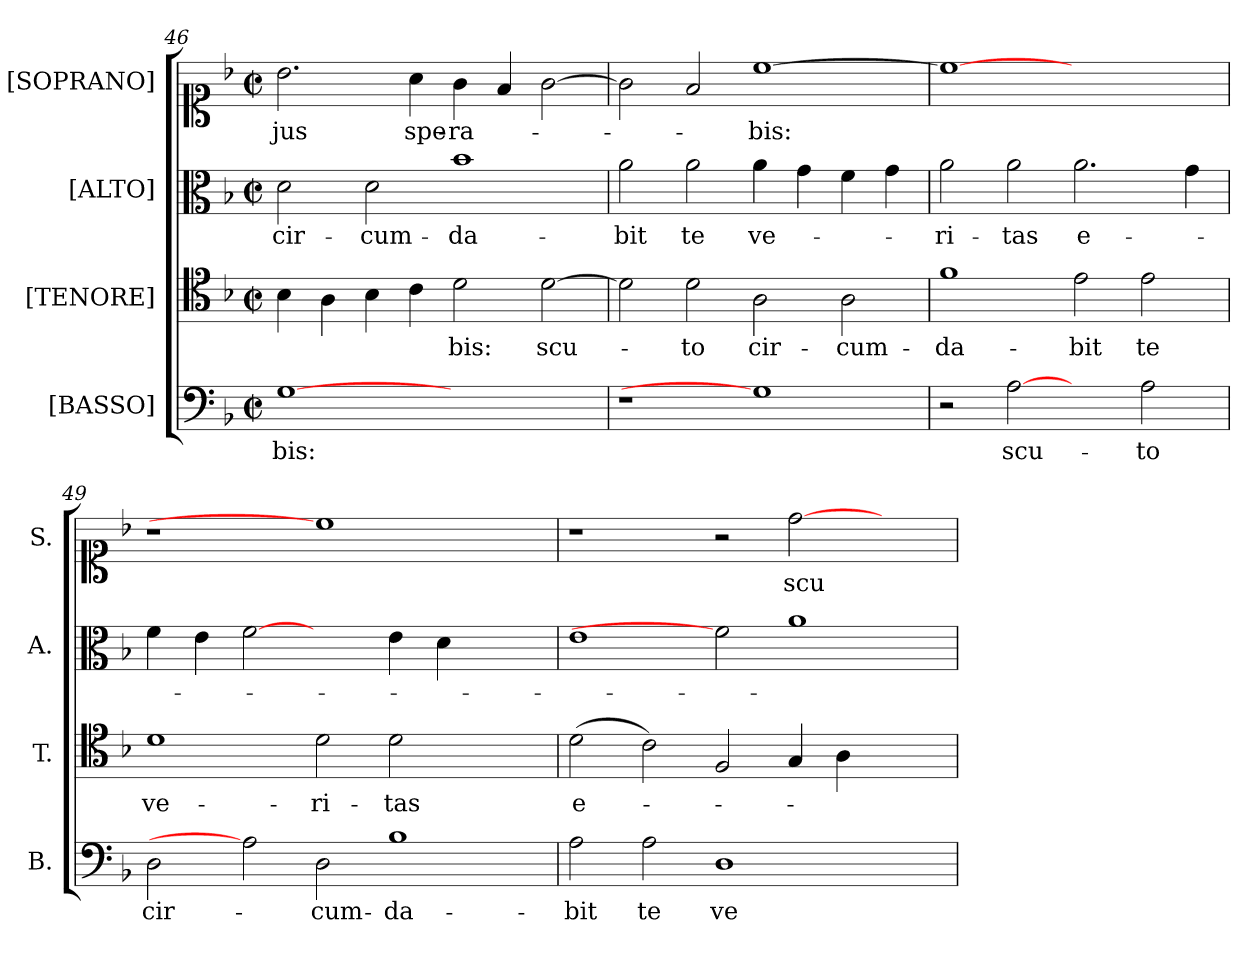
**kern	**text	**kern	**text	**kern	**text	**kern	**text
*part4	*part4	*part3	*part3	*part2	*part2	*part1	*part1
*staff4	*staff4	*staff3	*staff3	*staff2	*staff2	*staff1	*staff1
*I"[BASSO]	*	*I"[TENORE]	*	*I"[ALTO]	*	*I"[SOPRANO]	*
*I'B.	*	*I'T.	*	*I'A.	*	*I'S.	*
*clefF4	*	*clefC4	*	*clefC3	*	*clefC1	*
*k[b-]	*	*k[b-]	*	*k[b-]	*	*k[b-]	*
*d:	*	*d:	*	*d:	*	*d:	*
*M2/2	*	*M2/2	*	*M2/2	*	*M2/2	*
*met(c|)	*	*met(c|)	*	*met(c|)	*	*met(c|)	*
=46	=46	=46	=46	=46	=46	=46	=46
!	!LO:LY:b:color=#000000	!	!	!	!	!	!
!	!	!	!	!	!LO:LY:b:color=#000000	!	!
!	!	!	!	!	!	!	!LO:LY:b:color=#000000
[1Gi	-bis:	4B-i\	.	2di\	cir-	2.b-i\	-jus
.	.	4Ai\	.	.	.	.	.
!	!	!	!	!	!LO:LY:b:color=#000000	!	!
.	.	4B-i\	.	2di\	-cum-	.	.
!	!	!	!	!	!	!	!LO:LY:b:color=#000000
.	.	4ci\	.	.	.	4ai\	spe-
!	!	!	!LO:LY:b:color=#000000	!	!	!	!
!	!	!	!	!	!LO:LY:b:color=#000000	!	!
!	!	!	!	!	!	!	!LO:LY:b:color=#000000
1ryy	.	2di\	-bis:	1b-i	-da-	4gi\	-ra-
.	.	.	.	.	.	4fi/	.
!	!	!	!LO:LY:b:color=#000000	!	!	!	!
.	.	[>2di\	scu-	.	.	[>2gi\	.
=47	=47	=47	=47	=47	=47	=47	=47
!LO:N:vis=1	!	!	!	!	!	!	!
!	!	!	!	!	!LO:LY:b:color=#000000	!	!
1r	.	2di\]	.	2ai\	-bit	2gi\]	.
!	!	!	!LO:LY:b:color=#000000	!	!	!	!
!	!	!	!	!	!LO:LY:b:color=#000000	!	!
.	.	2di\	-to	2ai\	te	2fi/	.
!	!	!	!LO:LY:b:color=#000000	!	!	!	!
!	!	!	!	!	!LO:LY:b:color=#000000	!	!
!	!	!	!	!	!	!	!LO:LY:b:color=#000000
1Gi]	.	2Ai\	cir-	4ai\	ve-	[>1cci	-bis:
.	.	.	.	4gi\	.	.	.
!	!	!	!LO:LY:b:color=#000000	!	!	!	!
.	.	2Ai\	-cum-	4fi\	.	.	.
.	.	.	.	4gi\	.	.	.
=48	=48	=48	=48	=48	=48	=48	=48
!	!	!	!LO:LY:b:color=#000000	!	!	!	!
!	!	!	!	!	!LO:LY:b:color=#000000	!	!
2r	.	1fi	-da-	2ai\	-ri-	1cci_>	.
!	!LO:LY:b:color=#000000	!	!	!	!	!	!
!	!	!	!	!	!LO:LY:b:color=#000000	!	!
[2Ai	scu-	.	.	2ai\	-tas	.	.
!	!	!	!LO:LY:b:color=#000000	!	!	!	!
!	!	!	!	!	!LO:LY:b:color=#000000	!	!
2ryy	.	2ei\	-bit	2.ai\	e-	1ryy	.
!	!LO:LY:b:color=#000000	!	!	!	!	!	!
!	!	!	!LO:LY:b:color=#000000	!	!	!	!
2Ai\	-to	2ei\	te	.	.	.	.
.	.	.	.	4gi\	.	.	.
!!LO:PB:g=z
=49	=49	=49	=49	=49	=49	=49	=49
!	!LO:LY:b:color=#000000	!	!	!	!	!	!
!	!	!	!LO:LY:b:color=#000000	!	!	!LO:N:vis=1	!
2Di\	cir-	1di	ve-	4fi\	.	1r	.
.	.	.	.	4ei\	.	.	.
2Ai]	.	.	.	[2fi	.	.	.
!	!LO:LY:b:color=#000000	!	!	!	!	!	!
!	!	!	!LO:LY:b:color=#000000	!	!	!	!
2Di\	-cum-	2di\	-ri-	2ryy	.	1cci]	.
!	!LO:LY:b:color=#000000	!	!	!	!	!	!
!	!	!	!LO:LY:b:color=#000000	!	!	!	!
1B-i	-da-	2di\	-tas	4ei\	.	.	.
.	.	.	.	4di\	.	.	.
.	.	2ryy	.	2ryy	.	2ryy	.
=50	=50	=50	=50	=50	=50	=50	=50
!	!LO:LY:b:color=#000000	!	!	!	!	!	!
!	!	!	!LO:LY:b:color=#000000	!	!	!	!
2Ai\	-bit	(2di\	e-	1ei	.	1r	.
!	!LO:LY:b:color=#000000	!	!	!	!	!	!
2Ai\	te	2ci\)	.	.	.	.	.
!	!LO:LY:b:color=#000000	!	!	!	!	!	!
1Di	ve-	2Fi/	.	2fi]	.	2r	.
!	!	!	!	!	!	!	!LO:LY:b:color=#000000
.	.	4Gi/	.	1ai	.	[>2ddi\	scu-
.	.	4Ai\	.	.	.	.	.
2ryy	.	2ryy	.	.	.	2ryy	.
=	=	=	=	=	=	=	=
*-	*-	*-	*-	*-	*-	*-	*-
